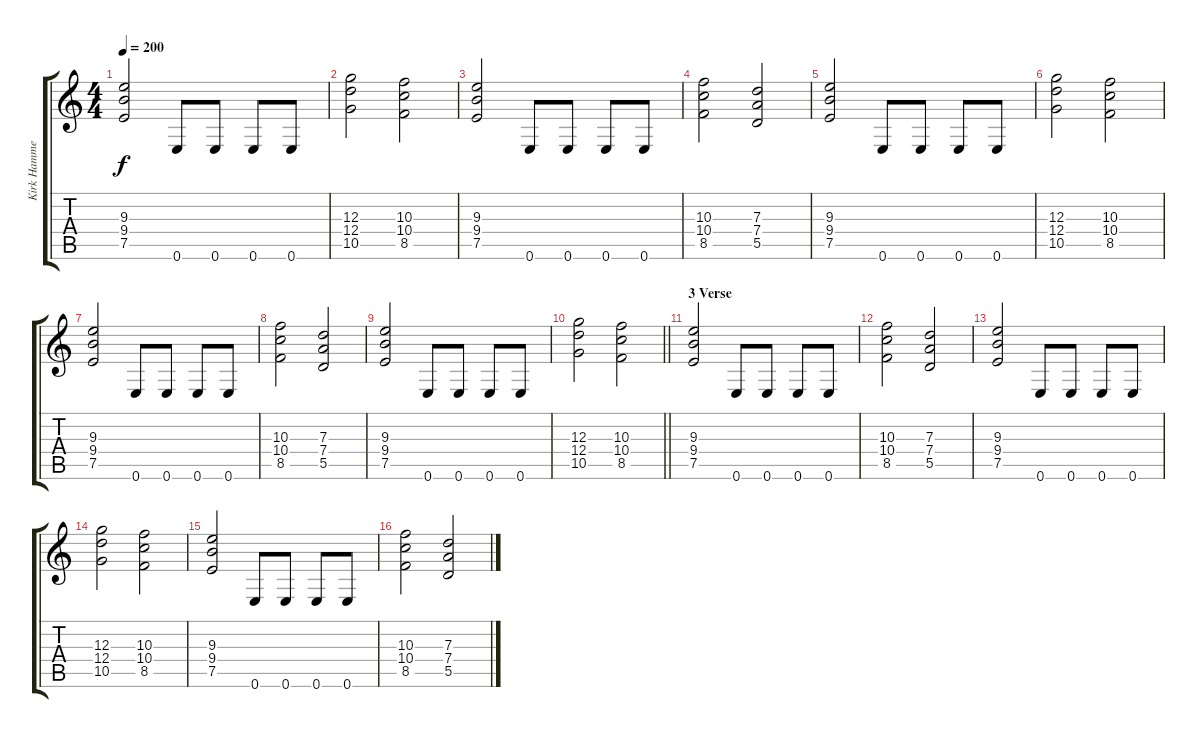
\track ("Kirk Hammet (Guitar)" "Kirk Hamme") {instrument distortionguitar}
\staff {score tabs}
\tuning (E4 B3 G3 D3 A2 E2) {hide}
\ts (4 4)
\tempo 200
\clef g2
\ks c
(9.3 9.4 7.5).2{dy f} 0.6.8 0.6.8 0.6.8 0.6.8 |
(12.3 12.4 10.5).2 (10.3 10.4 8.5).2 |
(9.3 9.4 7.5).2 0.6.8 0.6.8 0.6.8 0.6.8 |
(10.3 10.4 8.5).2 (7.3 7.4 5.5).2 |
(9.3 9.4 7.5).2 0.6.8 0.6.8 0.6.8 0.6.8 |
(12.3 12.4 10.5).2 (10.3 10.4 8.5).2 |
(9.3 9.4 7.5).2 0.6.8 0.6.8 0.6.8 0.6.8 |
(10.3 10.4 8.5).2 (7.3 7.4 5.5).2 |
(9.3 9.4 7.5).2 0.6.8 0.6.8 0.6.8 0.6.8 |
\barLineRight lightlight
(12.3 12.4 10.5).2 (10.3 10.4 8.5).2 |
\section ("" "3 Verse")
(9.3 9.4 7.5).2 0.6.8 0.6.8 0.6.8 0.6.8 |
(10.3 10.4 8.5).2 (7.3 7.4 5.5).2 |
(9.3 9.4 7.5).2 0.6.8 0.6.8 0.6.8 0.6.8 |
(12.3 12.4 10.5).2 (10.3 10.4 8.5).2 |
(9.3 9.4 7.5).2 0.6.8 0.6.8 0.6.8 0.6.8 |
(10.3 10.4 8.5).2 (7.3 7.4 5.5).2
